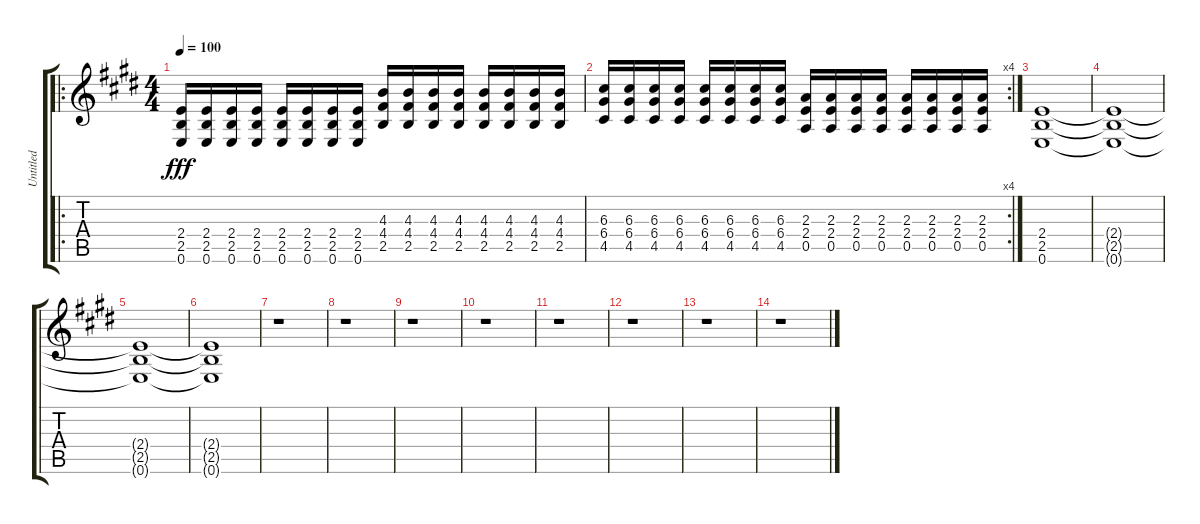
\track ("Untitled" "Untitled") {instrument distortionguitar}
\staff {score tabs}
\tuning (E4 B3 G3 D3 A2 E2) {hide}
\ro
\ts (4 4)
\tempo 100
\clef g2
\ks e
(2.4 2.5 0.6).16{dy fff} (2.4 2.5 0.6).16 (2.4 2.5 0.6).16 (2.4 2.5 0.6).16 (2.4 2.5 0.6).16 (2.4 2.5 0.6).16 (2.4 2.5 0.6).16 (2.4 2.5 0.6).16 (4.3 4.4 2.5).16 (4.3 4.4 2.5).16 (4.3 4.4 2.5).16 (4.3 4.4 2.5).16 (4.3 4.4 2.5).16 (4.3 4.4 2.5).16 (4.3 4.4 2.5).16 (4.3 4.4 2.5).16 |
\rc 4
\ks c#minor
(6.3 6.4 4.5).16 (6.3 6.4 4.5).16 (6.3 6.4 4.5).16 (6.3 6.4 4.5).16 (6.3 6.4 4.5).16 (6.3 6.4 4.5).16 (6.3 6.4 4.5).16 (6.3 6.4 4.5).16 (2.3 2.4 0.5).16 (2.3 2.4 0.5).16 (2.3 2.4 0.5).16 (2.3 2.4 0.5).16 (2.3 2.4 0.5).16 (2.3 2.4 0.5).16 (2.3 2.4 0.5).16 (2.3 2.4 0.5).16 |
\ks e
(2.4 2.5 0.6).1 |
\ks c#minor
(2.4{t} 2.5{t} 0.6{t}).1 |
(2.4{t} 2.5{t} 0.6{t}).1 |
(2.4{t} 2.5{t} 0.6{t}).1 |
r.1 |
r.1 |
r.1 |
r.1 |
r.1 |
r.1 |
r.1 |
r.1
